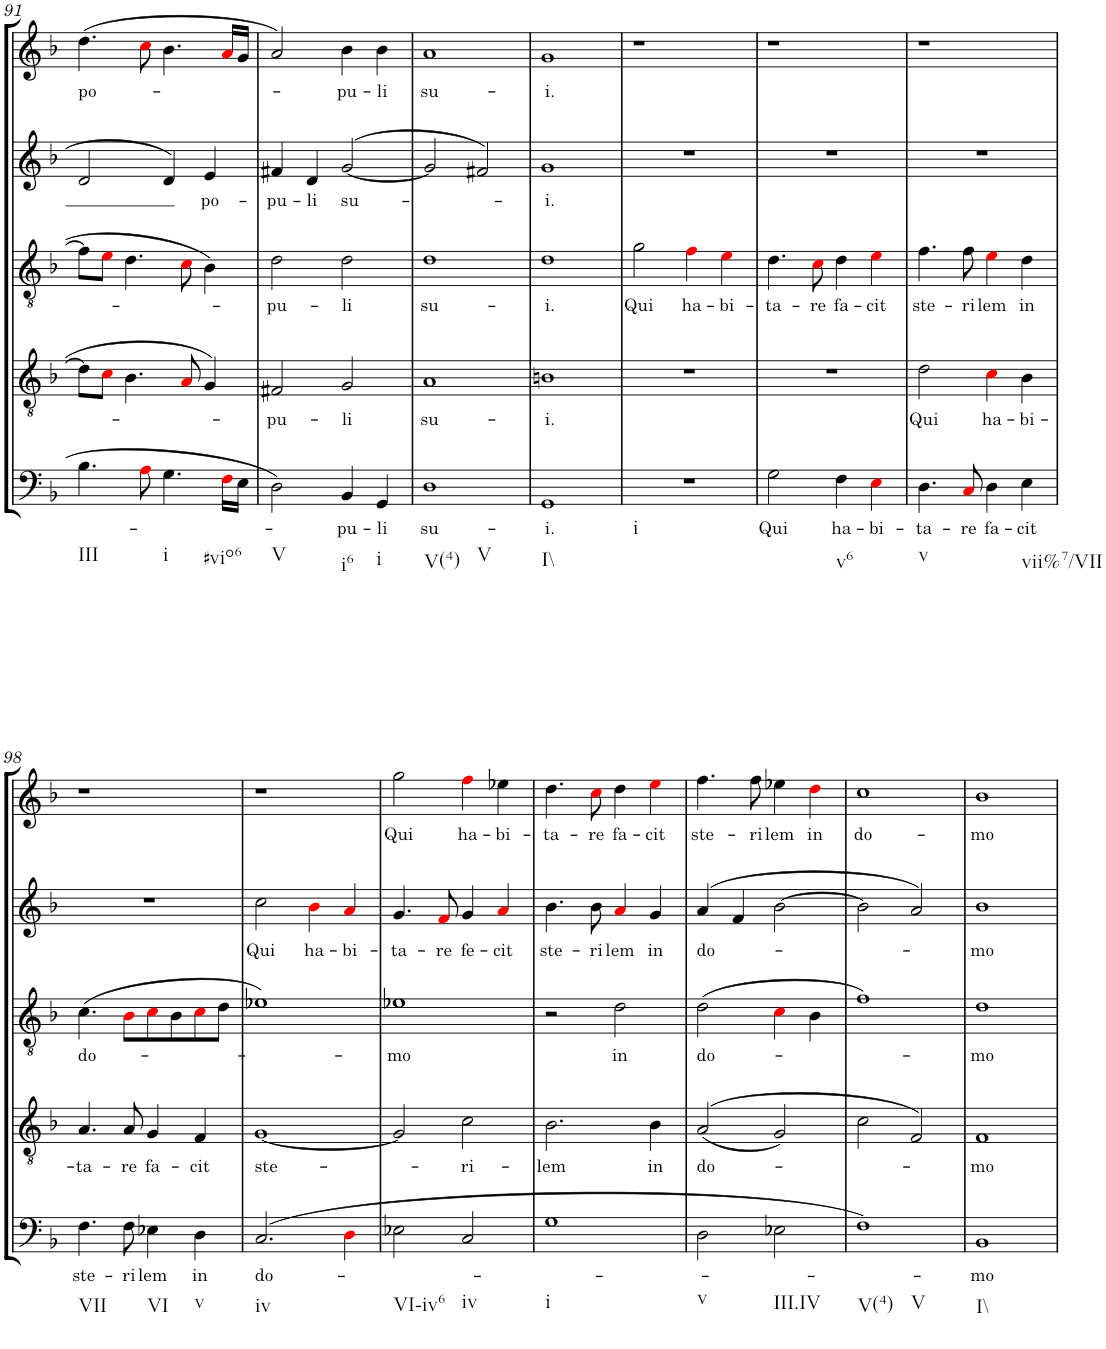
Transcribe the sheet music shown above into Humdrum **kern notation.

**kern	**text	**kern	**text	**kern	**text	**kern	**text	**kern	**text
*part5	*part5	*part4	*part4	*part3	*part3	*part2	*part2	*part1	*part1
*staff5	*staff5	*staff4	*staff4	*staff3	*staff3	*staff2	*staff2	*staff1	*staff1
*I"Basso	*	*I"Tenore	*	*I"Alto	*	*I"Alto	*	*I"Canto	*
!!LO:PB:g=z
*clefF4	*	*clefGv2	*	*clefGv2	*	*clefG2	*	*clefG2	*
*Trd7c12	*	*	*	*	*	*	*	*	*
*k[b-]	*	*k[b-]	*	*k[b-]	*	*k[b-]	*	*k[b-]	*
*F:	*	*F:	*	*F:	*	*F:	*	*F:	*
*M4/4	*	*M4/4	*	*M4/4	*	*M4/4	*	*M4/4	*
*met(c)	*	*met(c)	*	*met(c)	*	*met(c)	*	*met(c)	*
=91	=91	=91	=91	=91	=91	=91	=91	=91	=91
!LO:TX:b:t=III	!	!	!	!	!	!	!	!	!
!	!	!	!	!	!	!	!	!	!LO:LY:b
4.B-\	.	8d\L]	.	8f\L]	.	2d/	.	(>4.dd\	po-
.	.	8ci\J	.	8ei\J	.	.	.	.	.
.	.	4.B-\	.	4.d\	.	.	.	.	.
8Ai\	.	.	.	.	.	.	.	8cci\	.
!LO:TX:b:t=i	!	!	!	!	!	!	!	!	!
!LO:TX:b:t=#vio6	!	!	!	!	!	!	!	!	!
4.G\	.	.	.	.	.	4d/	.	4.b-\	.
.	.	8Ai/	.	8ci\	.	.	.	.	.
!	!	!	!	!	!	!	!LO:LY:b	!	!
.	.	4G/	.	4B-\	.	4e/	po-	.	.
16Fi\LL	.	.	.	.	.	.	.	16ai/LL	.
16E\JJ	.	.	.	.	.	.	.	16g/JJ	.
=92	=92	=92	=92	=92	=92	=92	=92	=92	=92
!LO:TX:b:t=V	!	!	!	!	!	!	!	!	!
!	!	!	!LO:LY:b	!	!LO:LY:b	!	!LO:LY:b	!	!
2D\	.	2F#X/	-pu-	2d\	-pu-	4f#X/	-pu-	2a/)	.
!	!	!	!	!	!	!	!LO:LY:b	!	!
.	.	.	.	.	.	4d/	-li	.	.
!LO:TX:b:t=i6	!	!	!	!	!	!	!	!	!
!	!LO:LY:b	!	!LO:LY:b	!	!LO:LY:b	!	!LO:LY:b	!	!LO:LY:b
4BB-/	-pu-	2G/	-li	2d\	-li	(>[2g/	su-	4b-\	-pu-
!LO:TX:b:t=i	!	!	!	!	!	!	!	!	!
!	!LO:LY:b	!	!	!	!	!	!	!	!LO:LY:b
4GG/	-li	.	.	.	.	.	.	4b-\	-li
=93	=93	=93	=93	=93	=93	=93	=93	=93	=93
!LO:TX:b:t=V(4)	!	!	!	!	!	!	!	!	!
!LO:TX:b:t=V	!	!	!	!	!	!	!	!	!
!	!LO:LY:b	!	!LO:LY:b	!	!LO:LY:b	!	!	!	!LO:LY:b
1D	su-	1A	su-	1d	su-	2g/]	.	1a	su-
.	.	.	.	.	.	2f#X/)	.	.	.
=94	=94	=94	=94	=94	=94	=94	=94	=94	=94
!LO:TX:b:t=I\\	!	!	!	!	!	!	!	!	!
!	!LO:LY:b	!	!LO:LY:b	!	!LO:LY:b	!	!LO:LY:b	!	!LO:LY:b
1GG	-i.	1Bn	-i.	1d	-i.	1g	-i.	1g	-i.
=95	=95	=95	=95	=95	=95	=95	=95	=95	=95
!LO:TX:b:t=i	!	!	!	!	!	!	!	!	!
!	!	!	!	!	!LO:LY:b	!	!	!	!
1r	.	1r	.	2g\	Qui	1r	.	1r	.
!	!	!	!	!	!LO:LY:b	!	!	!	!
.	.	.	.	4fi\	ha-	.	.	.	.
!	!	!	!	!	!LO:LY:b	!	!	!	!
.	.	.	.	4ei\	-bi-	.	.	.	.
=96	=96	=96	=96	=96	=96	=96	=96	=96	=96
!	!LO:LY:b	!	!	!	!LO:LY:b	!	!	!	!
2G\	Qui	1r	.	4.d\	-ta-	1r	.	1r	.
!	!	!	!	!	!LO:LY:b	!	!	!	!
.	.	.	.	8ci\	-re	.	.	.	.
!LO:TX:b:t=v6	!	!	!	!	!	!	!	!	!
!	!LO:LY:b	!	!	!	!LO:LY:b	!	!	!	!
4F\	ha-	.	.	4d\	fa-	.	.	.	.
!	!LO:LY:b	!	!	!	!LO:LY:b	!	!	!	!
4Ei\	-bi-	.	.	4ei\	-cit	.	.	.	.
=97	=97	=97	=97	=97	=97	=97	=97	=97	=97
!LO:TX:b:t=v	!	!	!	!	!	!	!	!	!
!	!LO:LY:b	!	!LO:LY:b	!	!LO:LY:b	!	!	!	!
4.D\	-ta-	2d\	Qui	4.f\	ste-	1r	.	1r	.
!	!LO:LY:b	!	!	!	!LO:LY:b	!	!	!	!
8Ci/	-re	.	.	8f\	-ri-	.	.	.	.
!	!LO:LY:b	!	!LO:LY:b	!	!LO:LY:b	!	!	!	!
4D\	fa-	4ci\	ha-	4ei\	-lem	.	.	.	.
!LO:TX:b:t=vii%7/VII	!	!	!	!	!	!	!	!	!
!	!LO:LY:b	!	!LO:LY:b	!	!LO:LY:b	!	!	!	!
4E\	-cit	4B-\	-bi-	4d\	in	.	.	.	.
!!LO:LB:g=z
=98	=98	=98	=98	=98	=98	=98	=98	=98	=98
!LO:TX:b:t=VII	!	!	!	!	!	!	!	!	!
!	!LO:LY:b	!	!LO:LY:b	!	!LO:LY:b	!	!	!	!
4.F\	ste-	4.A/	-ta-	(>4.c\	do-	1r	.	1r	.
!	!LO:LY:b	!	!LO:LY:b	!	!	!	!	!	!
8F\	-ri-	8A/	-re	8B-i\L	.	.	.	.	.
!LO:TX:b:t=VI	!	!	!	!	!	!	!	!	!
!	!LO:LY:b	!	!LO:LY:b	!	!	!	!	!	!
4E-X\	-lem	4G/	fa-	8ci\	.	.	.	.	.
.	.	.	.	8B-\	.	.	.	.	.
!LO:TX:b:t=v	!	!	!	!	!	!	!	!	!
!	!LO:LY:b	!	!LO:LY:b	!	!	!	!	!	!
4D\	in	4F/	-cit	8ci\	.	.	.	.	.
.	.	.	.	8d\J	.	.	.	.	.
=99	=99	=99	=99	=99	=99	=99	=99	=99	=99
!LO:TX:b:t=iv	!	!	!	!	!	!	!	!	!
!	!LO:LY:b	!	!LO:LY:b	!	!	!	!LO:LY:b	!	!
(>2.C/	do-	[1G	ste-	1e-X)	.	2cc\	Qui	1r	.
!	!	!	!	!	!	!	!LO:LY:b	!	!
.	.	.	.	.	.	4b-i\	ha-	.	.
!	!	!	!	!	!	!	!LO:LY:b	!	!
4Di\	.	.	.	.	.	4ai/	-bi-	.	.
=100	=100	=100	=100	=100	=100	=100	=100	=100	=100
!LO:TX:b:t=VI-iv6	!	!	!	!	!	!	!	!	!
!	!	!	!	!	!LO:LY:b	!	!LO:LY:b	!	!LO:LY:b
2E-X\	.	2G/]	.	1e-X	-mo	4.g/	-ta-	2gg\	Qui
!	!	!	!	!	!	!	!LO:LY:b	!	!
.	.	.	.	.	.	8fi/	-re	.	.
!LO:TX:b:t=iv	!	!	!	!	!	!	!	!	!
!	!	!	!LO:LY:b	!	!	!	!LO:LY:b	!	!LO:LY:b
2C/	.	2c\	-ri-	.	.	4g/	fe-	4ffi\	ha-
!	!	!	!	!	!	!	!LO:LY:b	!	!LO:LY:b
.	.	.	.	.	.	4ai/	-cit	4ee-X\	-bi-
=101	=101	=101	=101	=101	=101	=101	=101	=101	=101
!LO:TX:b:t=i	!	!	!	!	!	!	!	!	!
!	!LO:LY:b	!	!LO:LY:b	!	!	!	!LO:LY:b	!	!LO:LY:b
1G	-­-	2.B-\	-lem	2r	.	4.b-\	ste-	4.dd\	-ta-
!	!	!	!	!	!	!	!LO:LY:b	!	!LO:LY:b
.	.	.	.	.	.	8b-\	-ri-	8cci\	-re
!	!	!	!	!	!LO:LY:b	!	!LO:LY:b	!	!LO:LY:b
.	.	.	.	2d\	in	4ai/	-lem	4dd\	fa-
!	!	!	!LO:LY:b	!	!	!	!LO:LY:b	!	!LO:LY:b
.	.	4B-\	in	.	.	4g/	in	4eei\	-cit
=102	=102	=102	=102	=102	=102	=102	=102	=102	=102
!LO:TX:b:t=v	!	!	!	!	!	!	!	!	!
!	!	!	!LO:LY:b	!	!LO:LY:b	!	!LO:LY:b	!	!LO:LY:b
2D\	.	(<(>2A/	do-	(>2d\	do-	(>4a/	do-	4.ff\	ste-
.	.	.	.	.	.	4f/	.	.	.
!	!	!	!	!	!	!	!	!	!LO:LY:b
.	.	.	.	.	.	.	.	8ff\	-ri-
!LO:TX:b:t=III.IV	!	!	!	!	!	!	!	!	!
!	!	!	!	!	!	!	!	!	!LO:LY:b
2E-X\	.	2G/)	.	4ci\	.	[2b-\	.	4ee-X\	-lem
!	!	!	!	!	!	!	!	!	!LO:LY:b
.	.	.	.	4B-\	.	.	.	4ddi\	in
=103	=103	=103	=103	=103	=103	=103	=103	=103	=103
!LO:TX:b:t=V(4)	!	!	!	!	!	!	!	!	!
!LO:TX:b:t=V	!	!	!	!	!	!	!	!	!
!	!	!	!	!	!	!	!	!	!LO:LY:b
1F)	.	2c\	.	1f)	.	2b-\]	.	1cc	do-
.	.	2F/)	.	.	.	2a/)	.	.	.
=104	=104	=104	=104	=104	=104	=104	=104	=104	=104
!LO:TX:b:t=I\\	!	!	!	!	!	!	!	!	!
!	!LO:LY:b	!	!LO:LY:b	!	!LO:LY:b	!	!LO:LY:b	!	!LO:LY:b
1BB-	-mo	1F	-mo	1d	-mo	1b-	-mo	1b-	-mo
=	=	=	=	=	=	=	=	=	=
*-	*-	*-	*-	*-	*-	*-	*-	*-	*-
